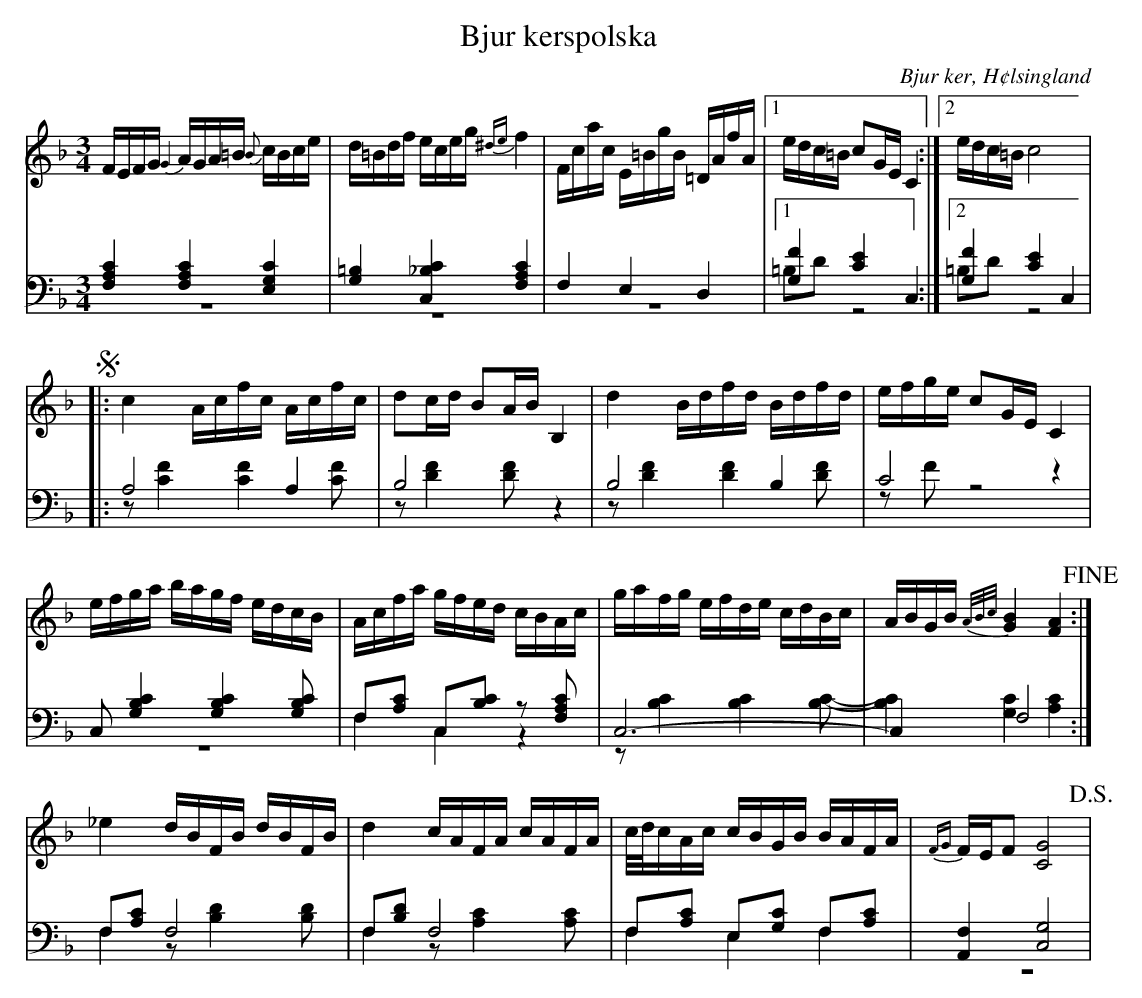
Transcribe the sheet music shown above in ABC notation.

X:1
T: Bjur kerspolska
O: Bjur ker, H¢lsingland
M: 3/4
L: 1/16
K: F
V:1
V:2
V:3 merge
V:1
FEFG {G2}AGA=B {B}cBce|d=Bdf eceg {^de}f4|Fcac E=BgB =DAfA|1 edc=B c2GE C4:|2 edc=B c8 |
!segno! |:c4 Acfc Acfc|d2cd B2AB B,4|d4 Bdfd Bdfd|efge c2GE C4|
efga bagf edcB|Acfa gfed cBAc|gafg efde cdBc|ABGB {A/B/c/}[G4B4] [F4A4] !fine!:|
_e4 dBFB dBFB|d4 cAFA cAFA|c/d/cAc cBGB BAFA|{FG}FEF2 [C8G8] !D.S.!|
V:2 clef=bass
[F,4A,4C4] [F,4A,4C4] [E,4G,4C4]|[G,4=B,4] [C,4_B,4C4] [F,4A,4C4]|F,4 E,4 D,4|1 [G,4F4] [C4E4] C,4:|2 [G,4F4] [C4E4] C,4 |
|:A,8 A,4|B,8 z4|B,8  B,4|C8 z4|
C,2 [G,4B,4C4] [G,4B,4C4] [G,2B,2C2]|F,2[A,2C2] C,2[B,2C2] z2 [F,2A,2C2]|C,12-|C,4 F,8:|
F,2[A,2C2] F,8|F,2[B,2D2] F,8|F,2[A,2C2] E,2[G,2C2] F,2[A,2C2]|[A,,4F,4] [C,8G,8] |
V:3 clef=bass
z12|z12|z12|1 =B,2D2 z8:|2 =B,2D2 z8|
|:z2 [C4F4] [C4F4] [C2F2]|z2 [D4F4] [D2F2] z4|z2 [D4F4] [D4F4] [D2F2]|z2 F2 z8|
z12|F,4 C,4 z4|z2 [B,4C4] [B,4C4] [B,2C2]-|[B,4C4] [G,4C4] [A,4C4]:|
F,4 z2 [B,4D4] [B,2D2]|F,4 z2 [A,4C4] [A,2C2]|F,4 E,4 F,4|z12|
